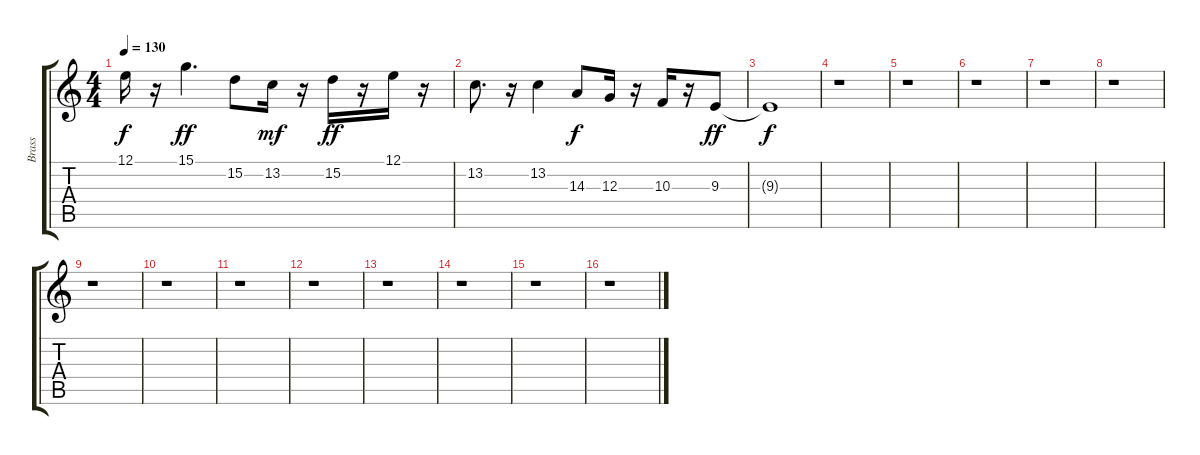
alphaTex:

\track ("Brass" "Brass") {instrument brasssection}
\staff {score tabs}
\tuning (E4 B3 G3 D3 A2 E2) {hide}
\ts (4 4)
\tempo 130
\clef g2
\ks c
12.1{t}.16{dy f} r.16 15.1.4{d dy ff} 15.2.8 13.2.16{dy mf} r.16 15.2.16{dy ff} r.16 12.1.16 r.16 |
13.2.8{d} r.16 13.2.4 14.3.8{dy f} 12.3.16 r.16 10.3.16 r.16 9.3.8{dy ff} |
9.3{t}.1{dy f} |
r.1 |
r.1 |
r.1 |
r.1 |
r.1 |
r.1 |
r.1 |
r.1 |
r.1 |
r.1 |
r.1 |
r.1 |
r.1
